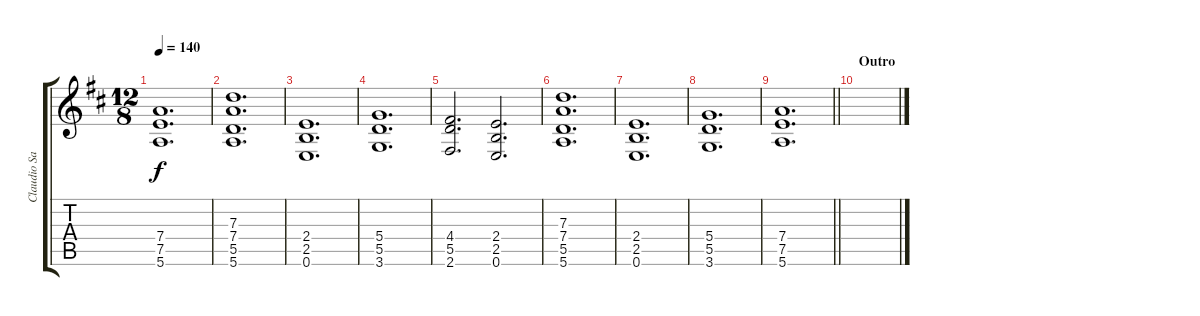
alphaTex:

\track ("Claudio Sanchez - Rythm guitar" "Claudio Sa") {instrument distortionguitar}
\staff {score tabs}
\tuning (E4 B3 G3 D3 A2 E2) {hide}
\ts (12 8)
\tempo 140
\clef g2
\ks bminor
(7.4 7.5 5.6).1{d dy f} |
(7.3 7.4 5.5 5.6).1{d} |
(2.4 2.5 0.6).1{d} |
(5.4 5.5 3.6).1{d} |
(4.4 5.5 2.6).2{d} (2.4 2.5 0.6).2{d} |
(7.3 7.4 5.5 5.6).1{d} |
(2.4 2.5 0.6).1{d} |
(5.4 5.5 3.6).1{d} |
\barLineRight lightlight
(7.4 7.5 5.6).1{d} |
\section ("" "Outro")
